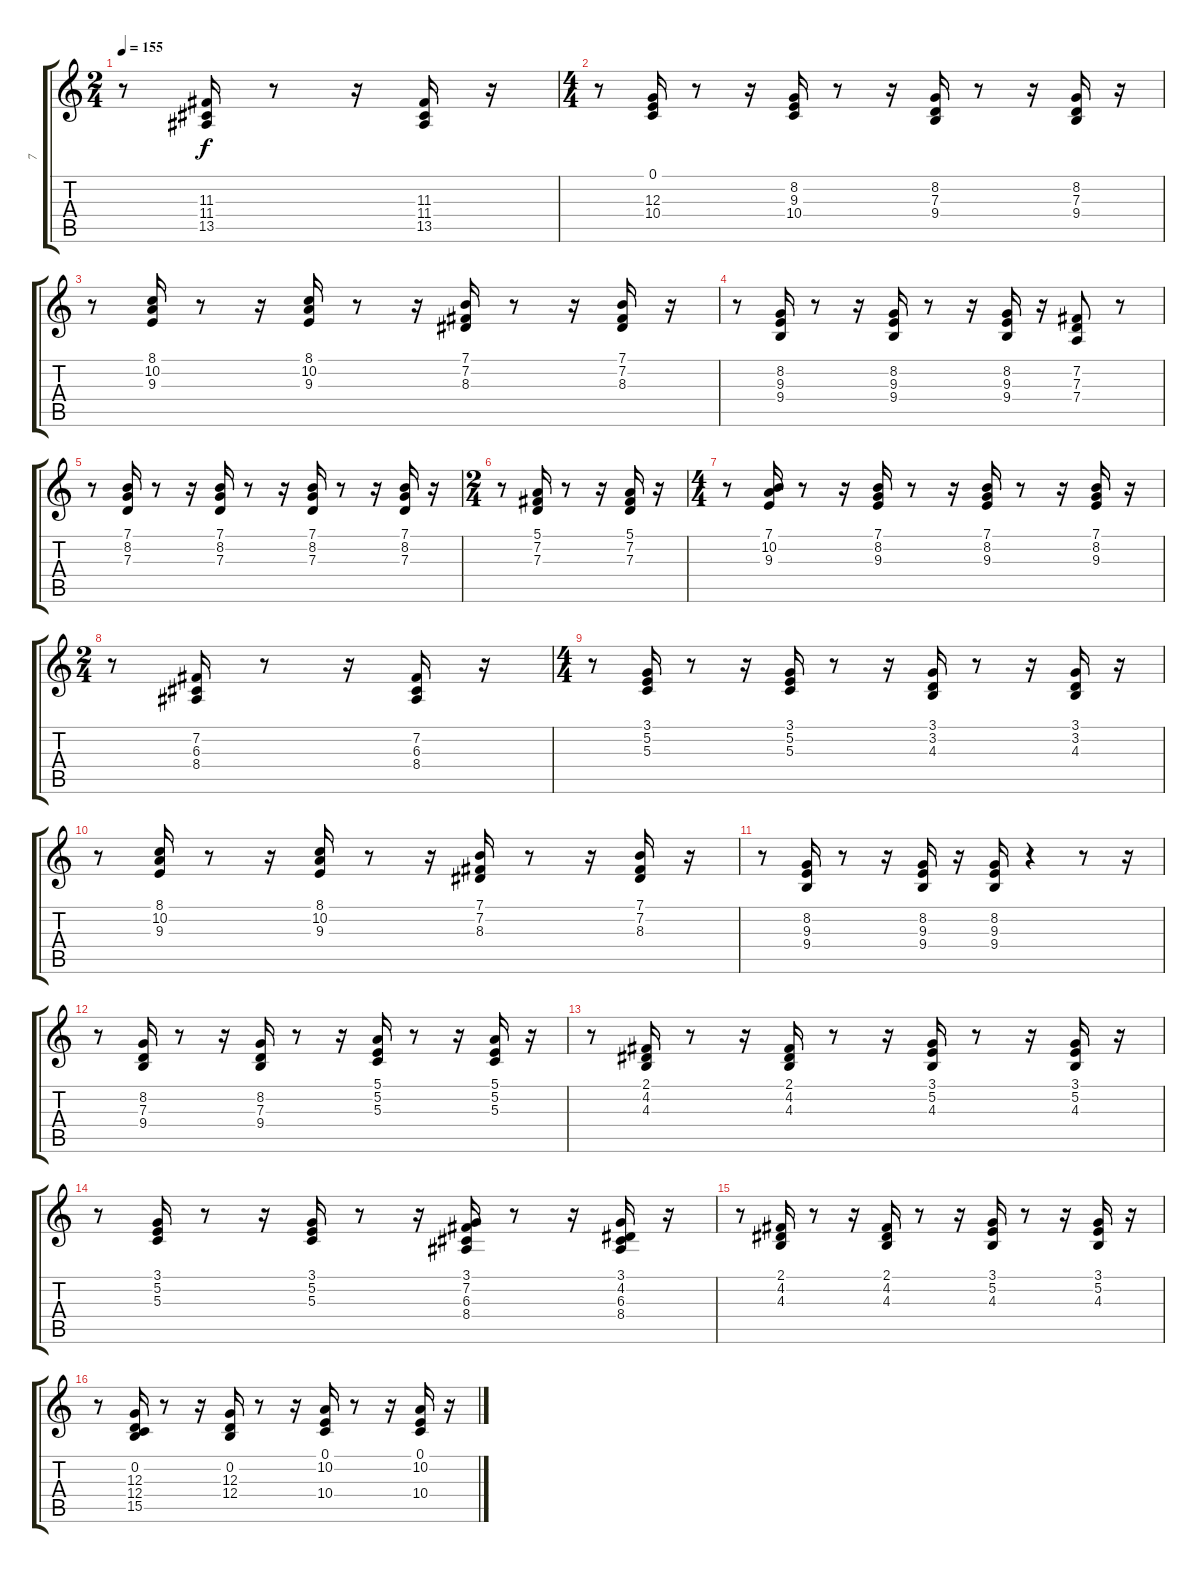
\track ("7" "7") {instrument accordion}
\staff {score tabs}
\tuning (E4 B3 G3 D3 A2 E2) {hide}
\ts (2 4)
\tempo 155
\clef g2
\ks c
r.8{dy f} (11.3 11.4 13.5).16 r.8 r.16 (11.3 11.4 13.5).16 r.16 |
\ts (4 4)
r.8 (0.1 12.3 10.4).16 r.8 r.16 (8.2 9.3 10.4).16 r.8 r.16 (8.2 7.3 9.4).16 r.8 r.16 (8.2 7.3 9.4).16 r.16 |
r.8 (8.1 10.2 9.3).16 r.8 r.16 (8.1 10.2 9.3).16 r.8 r.16 (7.1 7.2 8.3).16 r.8 r.16 (7.1 7.2 8.3).16 r.16 |
r.8 (8.2 9.3 9.4).16 r.8 r.16 (8.2 9.3 9.4).16 r.8 r.16 (8.2 9.3 9.4).16 r.16 (7.2 7.3 7.4).8 r.8 |
r.8 (7.1 8.2 7.3).16 r.8 r.16 (7.1 8.2 7.3).16 r.8 r.16 (7.1 8.2 7.3).16 r.8 r.16 (7.1 8.2 7.3).16 r.16 |
\ts (2 4)
r.8 (5.1 7.2 7.3).16 r.8 r.16 (5.1 7.2 7.3).16 r.16 |
\ts (4 4)
r.8 (7.1 10.2 9.3).16 r.8 r.16 (7.1 8.2 9.3).16 r.8 r.16 (7.1 8.2 9.3).16 r.8 r.16 (7.1 8.2 9.3).16 r.16 |
\ts (2 4)
r.8 (7.2 6.3 8.4).16 r.8 r.16 (7.2 6.3 8.4).16 r.16 |
\ts (4 4)
r.8 (3.1 5.2 5.3).16 r.8 r.16 (3.1 5.2 5.3).16 r.8 r.16 (3.1 3.2 4.3).16 r.8 r.16 (3.1 3.2 4.3).16 r.16 |
r.8 (8.1 10.2 9.3).16 r.8 r.16 (8.1 10.2 9.3).16 r.8 r.16 (7.1 7.2 8.3).16 r.8 r.16 (7.1 7.2 8.3).16 r.16 |
r.8 (8.2 9.3 9.4).16 r.8 r.16 (8.2 9.3 9.4).16 r.16 (8.2 9.3 9.4).16 r.4 r.8 r.16 |
r.8 (8.2 7.3 9.4).16 r.8 r.16 (8.2 7.3 9.4).16 r.8 r.16 (5.1 5.2 5.3).16 r.8 r.16 (5.1 5.2 5.3).16 r.16 |
r.8 (2.1 4.2 4.3).16 r.8 r.16 (2.1 4.2 4.3).16 r.8 r.16 (3.1 5.2 4.3).16 r.8 r.16 (3.1 5.2 4.3).16 r.16 |
r.8 (3.1 5.2 5.3).16 r.8 r.16 (3.1 5.2 5.3).16 r.8 r.16 (3.1 7.2 6.3 8.4).16 r.8 r.16 (3.1 4.2 6.3 8.4).16 r.16 |
r.8 (2.1 4.2 4.3).16 r.8 r.16 (2.1 4.2 4.3).16 r.8 r.16 (3.1 5.2 4.3).16 r.8 r.16 (3.1 5.2 4.3).16 r.16 |
r.8 (0.2 12.3 12.4 15.5).16 r.8 r.16 (0.2 12.3 12.4).16 r.8 r.16 (0.1 10.2 10.4).16 r.8 r.16 (0.1 10.2 10.4).16 r.16
